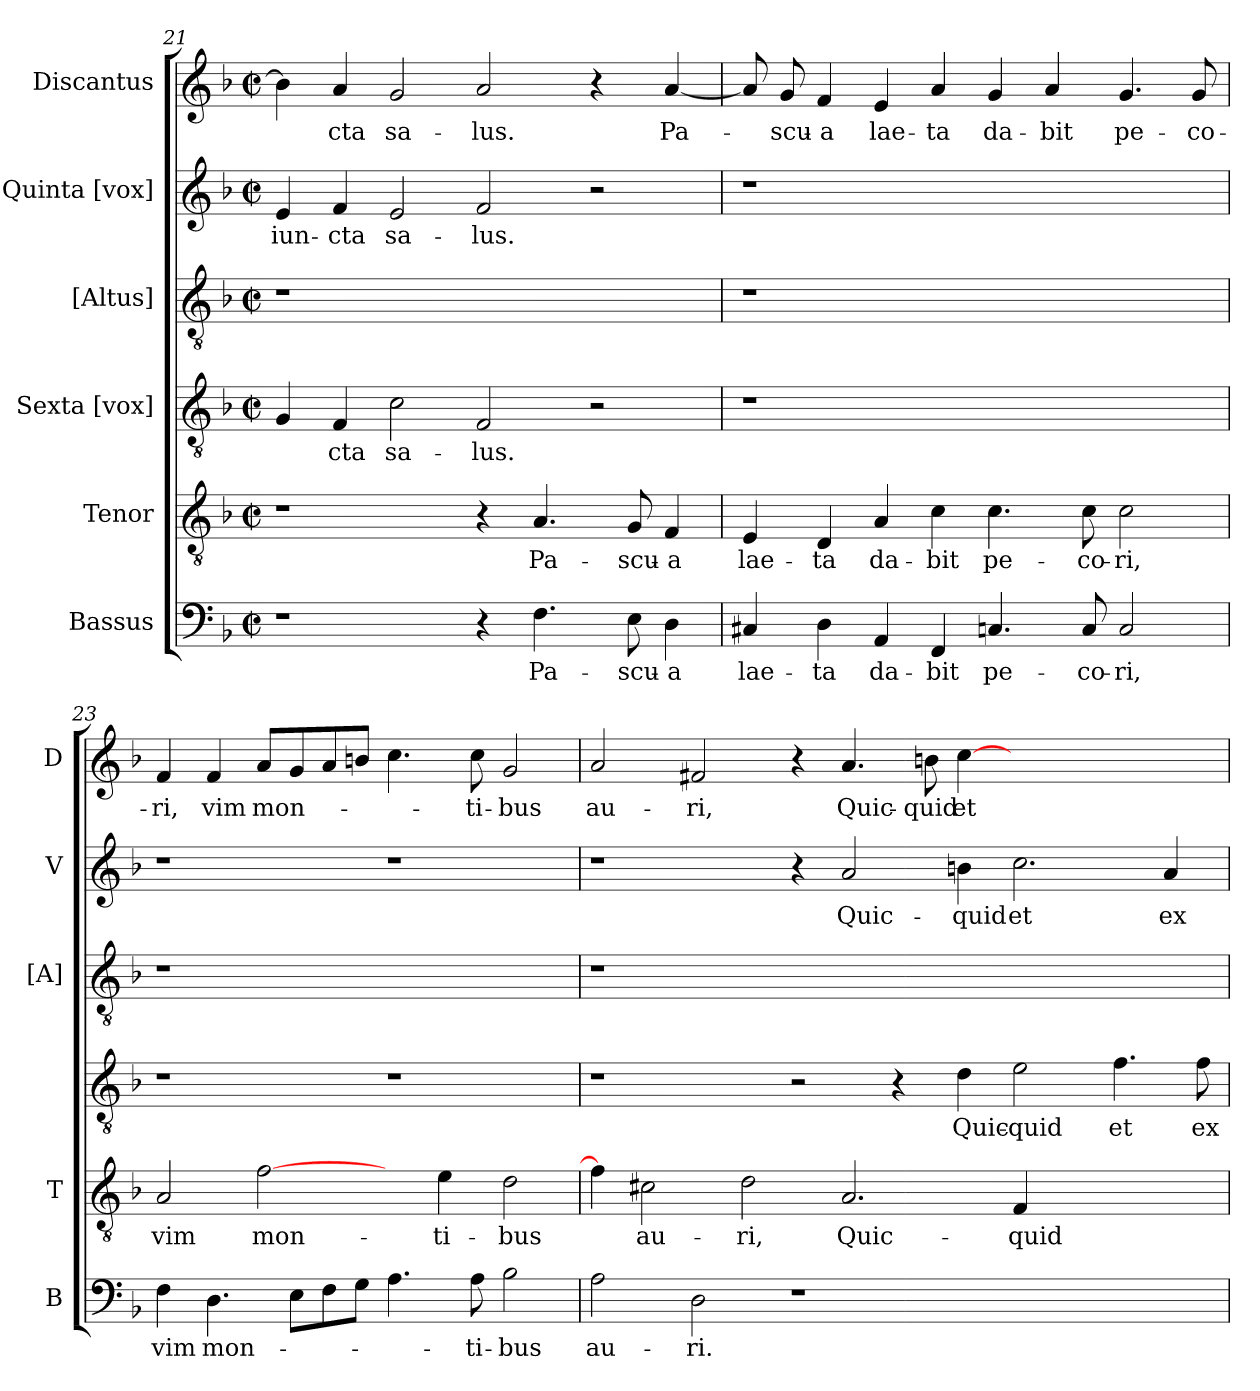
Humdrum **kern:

**kern	**text	**kern	**text	**kern	**text	**kern	**kern	**text	**kern	**text
*part6	*part6	*part5	*part5	*part4	*part4	*part3	*part2	*part2	*part1	*part1
*staff6	*staff6	*staff5	*staff5	*staff4	*staff4	*staff3	*staff2	*staff2	*staff1	*staff1
*I"Bassus	*	*I"Tenor	*	*I"Sexta [vox]	*	*I"[Altus]	*I"Quinta [vox]	*	*I"Discantus	*
*I'B	*	*I'T	*	*	*	*I'[A]	*I'V	*	*I'D	*
*clefF4	*	*clefGv2	*	*clefGv2	*	*clefGv2	*clefG2	*	*clefG2	*
*k[b-]	*	*k[b-]	*	*k[b-]	*	*k[b-]	*k[b-]	*	*k[b-]	*
*F:	*	*F:	*	*F:	*	*F:	*F:	*	*F:	*
*M2/2	*	*M2/2	*	*M2/2	*	*M2/2	*M2/2	*	*M2/2	*
*met(c|)	*	*met(c|)	*	*met(c|)	*	*met(c|)	*met(c|)	*	*met(c|)	*
=21	=21	=21	=21	=21	=21	=21	=21	=21	=21	=21
1r	.	1r	.	4G/	.	1r	4e/	iun-	4b-\]	.
.	.	.	.	4F/	-cta	.	4f/	-cta	4a/	-cta
.	.	.	.	2c\	sa-	.	2e/	sa-	2g/	sa-
4r	.	4r	.	2F/	-lus.	1ryy	2f/	-lus.	2a/	-lus.
4.F\	Pa-	4.A/	Pa-	.	.	.	.	.	.	.
.	.	.	.	2r	.	.	2r	.	4r	.
8E\	-scu-	8G/	-scu-	.	.	.	.	.	.	.
4D\	-a	4F/	-a	.	.	.	.	.	[4a/	Pa-
!!LO:PB:g=z
=22	=22	=22	=22	=22	=22	=22	=22	=22	=22	=22
4C#X/	lae-	4E/	lae-	1r	.	1r	1r	.	8a/]	.
.	.	.	.	.	.	.	.	.	8g/	-scu-
4D\	-ta	4D/	-ta	.	.	.	.	.	4f/	-a
4AA/	da-	4A/	da-	.	.	.	.	.	4e/	lae-
4FF/	-bit	4c\	-bit	.	.	.	.	.	4a/	-ta
4.Cn/	pe-	4.c\	pe-	1ryy	.	1ryy	1ryy	.	4g/	da-
.	.	.	.	.	.	.	.	.	4a/	-bit
8C/	-co-	8c\	-co-	.	.	.	.	.	.	.
2C/	-ri,	2c\	-ri,	.	.	.	.	.	4.g/	pe-
.	.	.	.	.	.	.	.	.	8g/	-co-
=23	=23	=23	=23	=23	=23	=23	=23	=23	=23	=23
4F\	vim	2A/	vim	1r	.	1r	1r	.	4f/	-ri,
4.D\	mon-	.	.	.	.	.	.	.	4f/	vim
.	.	[2f\	mon-	.	.	.	.	.	8a/L	mon-
8E\L	.	.	.	.	.	.	.	.	8g/	.
8F\	.	.	.	.	.	.	.	.	8a/	.
8G\J	.	.	.	.	.	.	.	.	8bn/J	.
4.A\	.	4ryy	.	1r	.	1ryy	1r	.	4.cc\	.
.	.	4e\	-ti-	.	.	.	.	.	.	.
8A\	-ti-	.	.	.	.	.	.	.	8cc\	-ti-
2B-\	-bus	2d\	-bus	.	.	.	.	.	2g/	-bus
!!LO:LB:g=z
=24	=24	=24	=24	=24	=24	=24	=24	=24	=24	=24
2A\	au-	4f\]	.	1r	.	1r	1r	.	2a/	au-
.	.	2c#X\	au-	.	.	.	.	.	.	.
2D\	-ri.	.	.	.	.	.	.	.	2f#X/	-ri,
.	.	2d\	-ri,	.	.	.	.	.	.	.
1r	.	.	.	2r	.	1ryy	4r	.	4r	.
.	.	2.A/	Quic-	.	.	.	2a/	Quic-	4.a/	Quic-
.	.	.	.	4r	.	.	.	.	.	.
.	.	.	.	.	.	.	.	.	8bn\	-quid
.	.	.	.	4d\	Quic-	.	4bn\	-quid	[4cc\	et
1ryy	.	4F/	-quid	2e\	-quid	1ryy	2.cc\	et	1ryy	.
.	.	2.ryy	.	.	.	.	.	.	.	.
.	.	.	.	4.f\	et	.	.	.	.	.
.	.	.	.	.	.	.	4a/	ex	.	.
.	.	.	.	8f\	ex	.	.	.	.	.
=	=	=	=	=	=	=	=	=	=	=
*-	*-	*-	*-	*-	*-	*-	*-	*-	*-	*-
